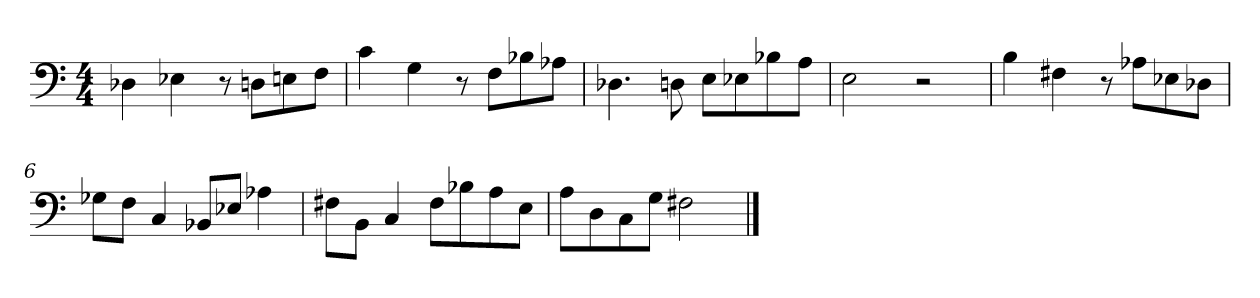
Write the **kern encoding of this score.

**kern
*part1
*staff1
*clefF4
*k[]
*C:
*M4/4
=1
4D-X\
4E-X\
8r
8Dn\L
8En\
8F\J
=2
4c\
4G\
8r
8F\L
8B-X\
8A-X\J
=3
4.D-X\
8Dn\
8E\L
8E-X\
8B-X\
8A\J
=4
2E\
2r
=5
4B\
4F#X\
8r
8A-X\L
8E-X\
8D-X\J
=6
8G-X\L
8F\J
4C/
8BB-X/L
8E-X/J
4A-X\
=7
8F#X\L
8BB\J
4C/
8F#\L
8B-X\
8A\
8E\J
=8
8A\L
8D\
8C\
8G\J
2F#X\
==
*-
